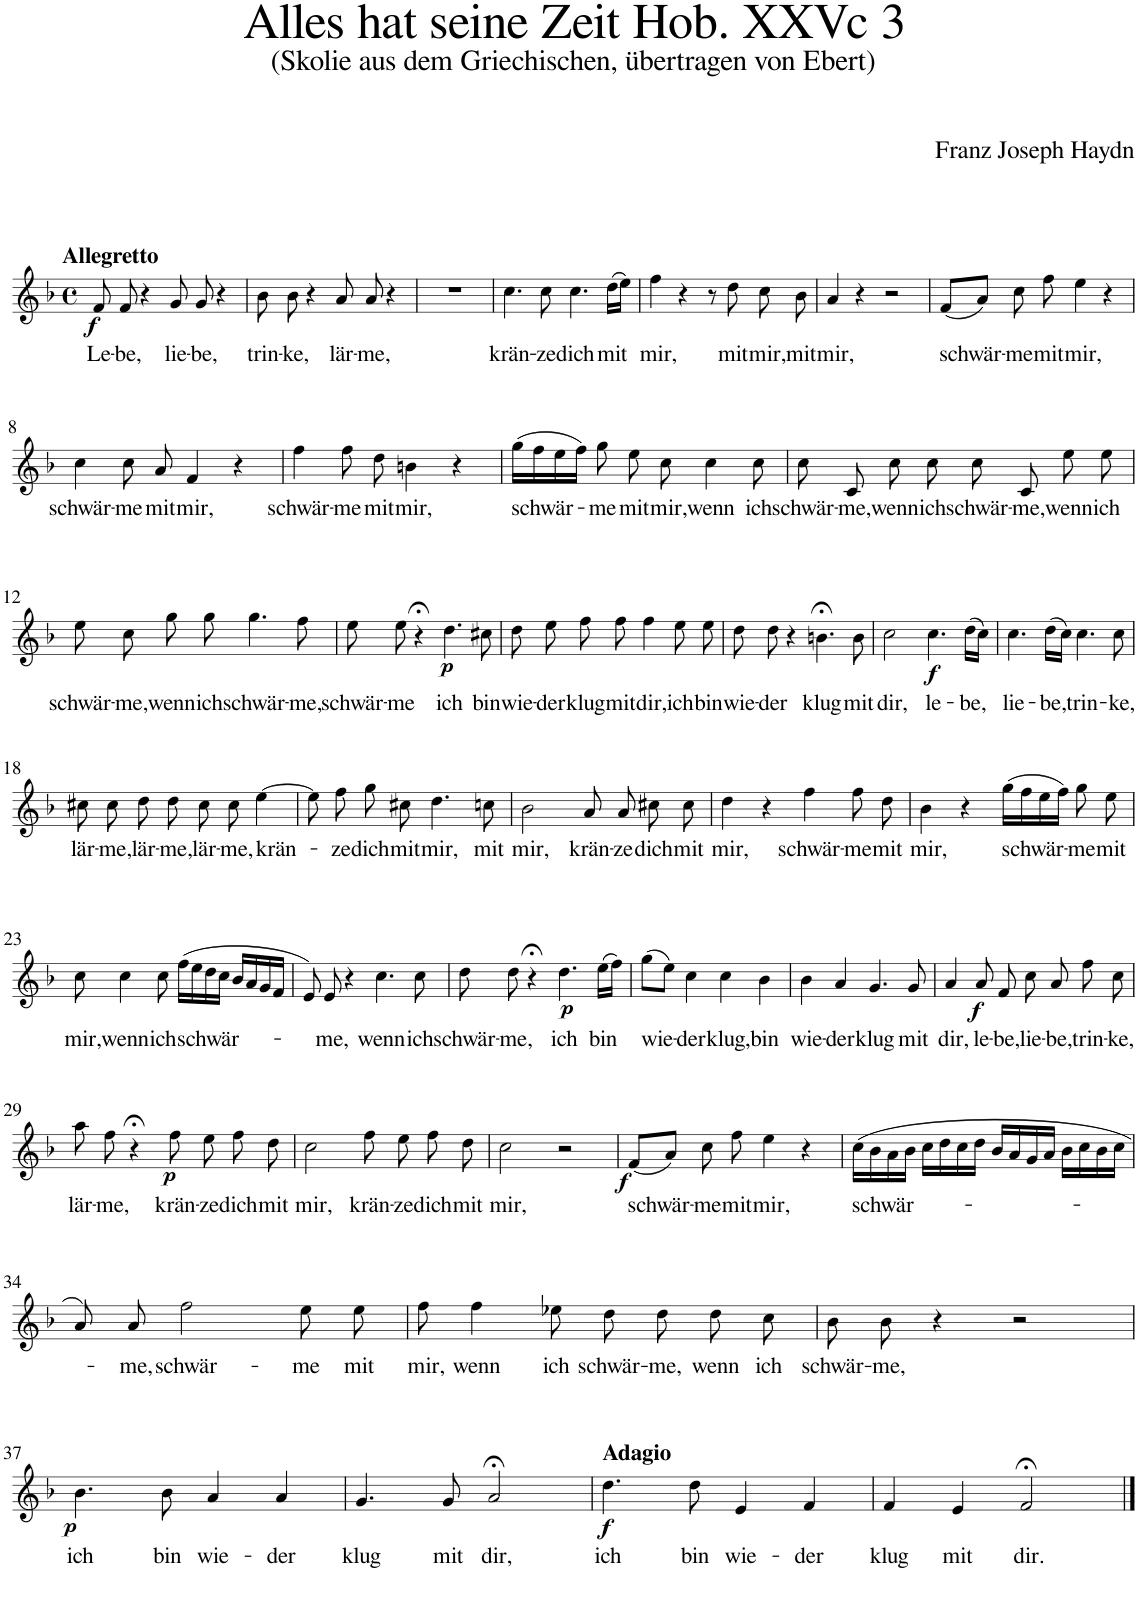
**kern	**text	**dynam
*part1	*part1	*part1
*staff1	*staff1	*staff1
*I"Soprano	*	*
*clefG2	*	*
*k[b-]	*	*
*M4/4	*	*
*met(c)	*	*
=1	=1	=1
!LO:TX:a:B:t=Allegretto	!	!
!	!LO:LY:b	!LO:DY:b
8f/	Le-	f
!	!LO:LY:b	!
8f/	-be,	.
4r	.	.
!	!LO:LY:b	!
8g/	lie-	.
!	!LO:LY:b	!
8g/	-be,	.
4r	.	.
=2	=2	=2
!	!LO:LY:b	!
8b-\	trin-	.
!	!LO:LY:b	!
8b-\	-ke,	.
4r	.	.
!	!LO:LY:b	!
8a/	lär-	.
!	!LO:LY:b	!
8a/	-me,	.
4r	.	.
=3	=3	=3
1r	.	.
=4	=4	=4
!	!LO:LY:b	!
4.cc\	krän-	.
!	!LO:LY:b	!
8cc\	-ze	.
!	!LO:LY:b	!
4.cc\	dich	.
!	!LO:LY:b	!
(16dd\LL	mit	.
16ee\JJ)	.	.
=5	=5	=5
!	!LO:LY:b	!
4ff\	mir,	.
4r	.	.
8r	.	.
!	!LO:LY:b	!
8dd\	mit	.
!	!LO:LY:b	!
8cc\	mir,	.
!	!LO:LY:b	!
8b-\	mit	.
=6	=6	=6
!	!LO:LY:b	!
4a/	mir,	.
4r	.	.
2r	.	.
=7	=7	=7
!	!LO:LY:b	!
(8f/L	schwär-	.
8a/J)	.	.
!	!LO:LY:b	!
8cc\	-me	.
!	!LO:LY:b	!
8ff\	mit	.
!	!LO:LY:b	!
4ee\	mir,	.
4r	.	.
!!LO:LB:g=z
=8	=8	=8
!	!LO:LY:b	!
4cc\	schwär-	.
!	!LO:LY:b	!
8cc\	-me	.
!	!LO:LY:b	!
8a/	mit	.
!	!LO:LY:b	!
4f/	mir,	.
4r	.	.
=9	=9	=9
!	!LO:LY:b	!
4ff\	schwär-	.
!	!LO:LY:b	!
8ff\	-me	.
!	!LO:LY:b	!
8dd\	mit	.
!	!LO:LY:b	!
4bn\	mir,	.
4r	.	.
=10	=10	=10
!	!LO:LY:b	!
(16gg\LL	schwär-	.
16ff\	.	.
16ee\	.	.
16ff\JJ)	.	.
!	!LO:LY:b	!
8gg\	-me	.
!	!LO:LY:b	!
8ee\	mit	.
!	!LO:LY:b	!
8cc\	mir,	.
!	!LO:LY:b	!
4cc\	wenn	.
!	!LO:LY:b	!
8cc\	ich	.
=11	=11	=11
!	!LO:LY:b	!
8cc\	schwär-	.
!	!LO:LY:b	!
8c/	-me,	.
!	!LO:LY:b	!
8cc\	wenn	.
!	!LO:LY:b	!
8cc\	ich	.
!	!LO:LY:b	!
8cc\	schwär-	.
!	!LO:LY:b	!
8c/	-me,	.
!	!LO:LY:b	!
8ee\	wenn	.
!	!LO:LY:b	!
8ee\	ich	.
!!LO:LB:g=z
=12	=12	=12
!	!LO:LY:b	!
8ee\	schwär-	.
!	!LO:LY:b	!
8cc\	-me,	.
!	!LO:LY:b	!
8gg\	wenn	.
!	!LO:LY:b	!
8gg\	ich	.
!	!LO:LY:b	!
4.gg\	schwär-	.
!	!LO:LY:b	!
8ff\	-me,	.
=13	=13	=13
!	!LO:LY:b	!
8ee\	schwär-	.
!	!LO:LY:b	!
8ee\	-me	.
4r;<	.	.
!	!LO:LY:b	!LO:DY:b
4.dd\	ich	p
!	!LO:LY:b	!
8cc#X\	bin	.
=14	=14	=14
!	!LO:LY:b	!
8dd\	wie-	.
!	!LO:LY:b	!
8ee\	-der	.
!	!LO:LY:b	!
8ff\	klug	.
!	!LO:LY:b	!
8ff\	mit	.
!	!LO:LY:b	!
4ff\	dir,	.
!	!LO:LY:b	!
8ee\	ich	.
!	!LO:LY:b	!
8ee\	bin	.
=15	=15	=15
!	!LO:LY:b	!
8dd\	wie-	.
!	!LO:LY:b	!
8dd\	-der	.
4r	.	.
!	!LO:LY:b	!
4.bn;<\	klug	.
!	!LO:LY:b	!
8b\	mit	.
=16	=16	=16
!	!LO:LY:b	!
2cc\	dir,	.
!	!LO:LY:b	!LO:DY:b
4.cc\	le-	f
!	!LO:LY:b	!
(16dd\LL	-be,	.
16cc\JJ)	.	.
=17	=17	=17
!	!LO:LY:b	!
4.cc\	lie-	.
!	!LO:LY:b	!
(16dd\LL	-be,	.
16cc\JJ)	.	.
!	!LO:LY:b	!
4.cc\	trin-	.
!	!LO:LY:b	!
8cc\	-ke,	.
!!LO:LB:g=z
=18	=18	=18
!	!LO:LY:b	!
8cc#X\	lär-	.
!	!LO:LY:b	!
8cc#\	-me,	.
!	!LO:LY:b	!
8dd\	lär-	.
!	!LO:LY:b	!
8dd\	-me,	.
!	!LO:LY:b	!
8cc#\	lär-	.
!	!LO:LY:b	!
8cc#\	-me,	.
!	!LO:LY:b	!
[4ee\	krän-	.
=19	=19	=19
8ee\]	.	.
!	!LO:LY:b	!
8ff\	-ze	.
!	!LO:LY:b	!
8gg\	dich	.
!	!LO:LY:b	!
8cc#X\	mit	.
!	!LO:LY:b	!
4.dd\	mir,	.
!	!LO:LY:b	!
8ccn\	mit	.
=20	=20	=20
!	!LO:LY:b	!
2b-\	mir,	.
!	!LO:LY:b	!
8a/	krän-	.
!	!LO:LY:b	!
8a/	-ze	.
!	!LO:LY:b	!
8cc#X\	dich	.
!	!LO:LY:b	!
8cc#\	mit	.
=21	=21	=21
!	!LO:LY:b	!
4dd\	mir,	.
4r	.	.
!	!LO:LY:b	!
4ff\	schwär-	.
!	!LO:LY:b	!
8ff\	-me	.
!	!LO:LY:b	!
8dd\	mit	.
=22	=22	=22
!	!LO:LY:b	!
4b-\	mir,	.
4r	.	.
!	!LO:LY:b	!
(16gg\LL	schwär-	.
16ff\	.	.
16ee\	.	.
16ff\JJ)	.	.
!	!LO:LY:b	!
8gg\	-me	.
!	!LO:LY:b	!
8ee\	mit	.
!!LO:LB:g=z
=23	=23	=23
!	!LO:LY:b	!
8cc\	mir,	.
!	!LO:LY:b	!
4cc\	wenn	.
!	!LO:LY:b	!
8cc\	ich	.
!	!LO:LY:b	!
(16ff\LL	schwär-	.
16ee\	.	.
16dd\	.	.
16cc\JJ	.	.
16b-/LL	.	.
16a/	.	.
16g/	.	.
16f/JJ	.	.
=24	=24	=24
8e/)	.	.
!	!LO:LY:b	!
8e/	-me,	.
4r	.	.
!	!LO:LY:b	!
4.cc\	wenn	.
!	!LO:LY:b	!
8cc\	ich	.
=25	=25	=25
!	!LO:LY:b	!
8dd\	schwär-	.
!	!LO:LY:b	!
8dd\	-me,	.
4r;<	.	.
!	!LO:LY:b	!LO:DY:b
4.dd\	ich	p
!	!LO:LY:b	!
(16ee\LL	bin	.
16ff\JJ)	.	.
=26	=26	=26
!	!LO:LY:b	!
(8gg\L	wie-	.
8ee\J)	.	.
!	!LO:LY:b	!
4cc\	-der	.
!	!LO:LY:b	!
4cc\	klug,	.
!	!LO:LY:b	!
4b-\	bin	.
=27	=27	=27
!	!LO:LY:b	!
4b-\	wie-	.
!	!LO:LY:b	!
4a/	-der	.
!	!LO:LY:b	!
4.g/	klug	.
!	!LO:LY:b	!
8g/	mit	.
=28	=28	=28
!	!LO:LY:b	!
4a/	dir,	.
!	!LO:LY:b	!LO:DY:b
8a/	le-	f
!	!LO:LY:b	!
8f/	-be,	.
!	!LO:LY:b	!
8cc\	lie-	.
!	!LO:LY:b	!
8a/	-be,	.
!	!LO:LY:b	!
8ff\	trin-	.
!	!LO:LY:b	!
8cc\	-ke,	.
!!LO:LB:g=z
=29	=29	=29
!	!LO:LY:b	!
8aa\	lär-	.
!	!LO:LY:b	!
8ff\	-me,	.
4r;<	.	.
!	!LO:LY:b	!LO:DY:b
8ff\	krän-	p
!	!LO:LY:b	!
8ee\	-ze	.
!	!LO:LY:b	!
8ff\	dich	.
!	!LO:LY:b	!
8dd\	mit	.
=30	=30	=30
!	!LO:LY:b	!
2cc\	mir,	.
!	!LO:LY:b	!
8ff\	krän-	.
!	!LO:LY:b	!
8ee\	-ze	.
!	!LO:LY:b	!
8ff\	dich	.
!	!LO:LY:b	!
8dd\	mit	.
=31	=31	=31
!	!LO:LY:b	!
2cc\	mir,	.
2r	.	.
=32	=32	=32
!	!LO:LY:b	!LO:DY:b
(8f/L	schwär-	f
8a/J)	.	.
!	!LO:LY:b	!
8cc\	-me	.
!	!LO:LY:b	!
8ff\	mit	.
!	!LO:LY:b	!
4ee\	mir,	.
4r	.	.
=33	=33	=33
!	!LO:LY:b	!
(16cc\LL	schwär-	.
16b-\	.	.
16a\	.	.
16b-\JJ	.	.
16cc\LL	.	.
16dd\	.	.
16cc\	.	.
16dd\JJ	.	.
16b-/LL	.	.
16a/	.	.
16g/	.	.
16a/JJ	.	.
16b-\LL	.	.
16cc\	.	.
16b-\	.	.
16cc\JJ	.	.
!!LO:LB:g=z
=34	=34	=34
8a/)	.	.
!	!LO:LY:b	!
8a/	me,	.
!	!LO:LY:b	!
2ff\	-schwär-	.
!	!LO:LY:b	!
8ee\	-me	.
!	!LO:LY:b	!
8ee\	mit	.
=35	=35	=35
!	!LO:LY:b	!
8ff\	mir,	.
!	!LO:LY:b	!
4ff\	wenn	.
!	!LO:LY:b	!
8ee-X\	ich	.
!	!LO:LY:b	!
8dd\	schwär-	.
!	!LO:LY:b	!
8dd\	-me,	.
!	!LO:LY:b	!
8dd\	wenn	.
!	!LO:LY:b	!
8cc\	ich	.
=36	=36	=36
!	!LO:LY:b	!
8b-\	schwär-	.
!	!LO:LY:b	!
8b-\	-me,	.
4r	.	.
2r	.	.
!!LO:LB:g=z
=37	=37	=37
!	!LO:LY:b	!LO:DY:b
4.b-\	ich	p
!	!LO:LY:b	!
8b-\	bin	.
!	!LO:LY:b	!
4a/	wie-	.
!	!LO:LY:b	!
4a/	-der	.
=38	=38	=38
!	!LO:LY:b	!
4.g/	klug	.
!	!LO:LY:b	!
8g/	mit	.
!	!LO:LY:b	!
2a;</	dir,	.
=39	=39	=39
!LO:TX:a:B:t=Adagio	!	!
!	!LO:LY:b	!LO:DY:b
4.dd\	ich	f
!	!LO:LY:b	!
8dd\	bin	.
!	!LO:LY:b	!
4e/	wie-	.
!	!LO:LY:b	!
4f/	-der	.
=40	=40	=40
!	!LO:LY:b	!
4f/	klug	.
!	!LO:LY:b	!
4e/	mit	.
!	!LO:LY:b	!
2f;</	dir.	.
==	==	==
*-	*-	*-
